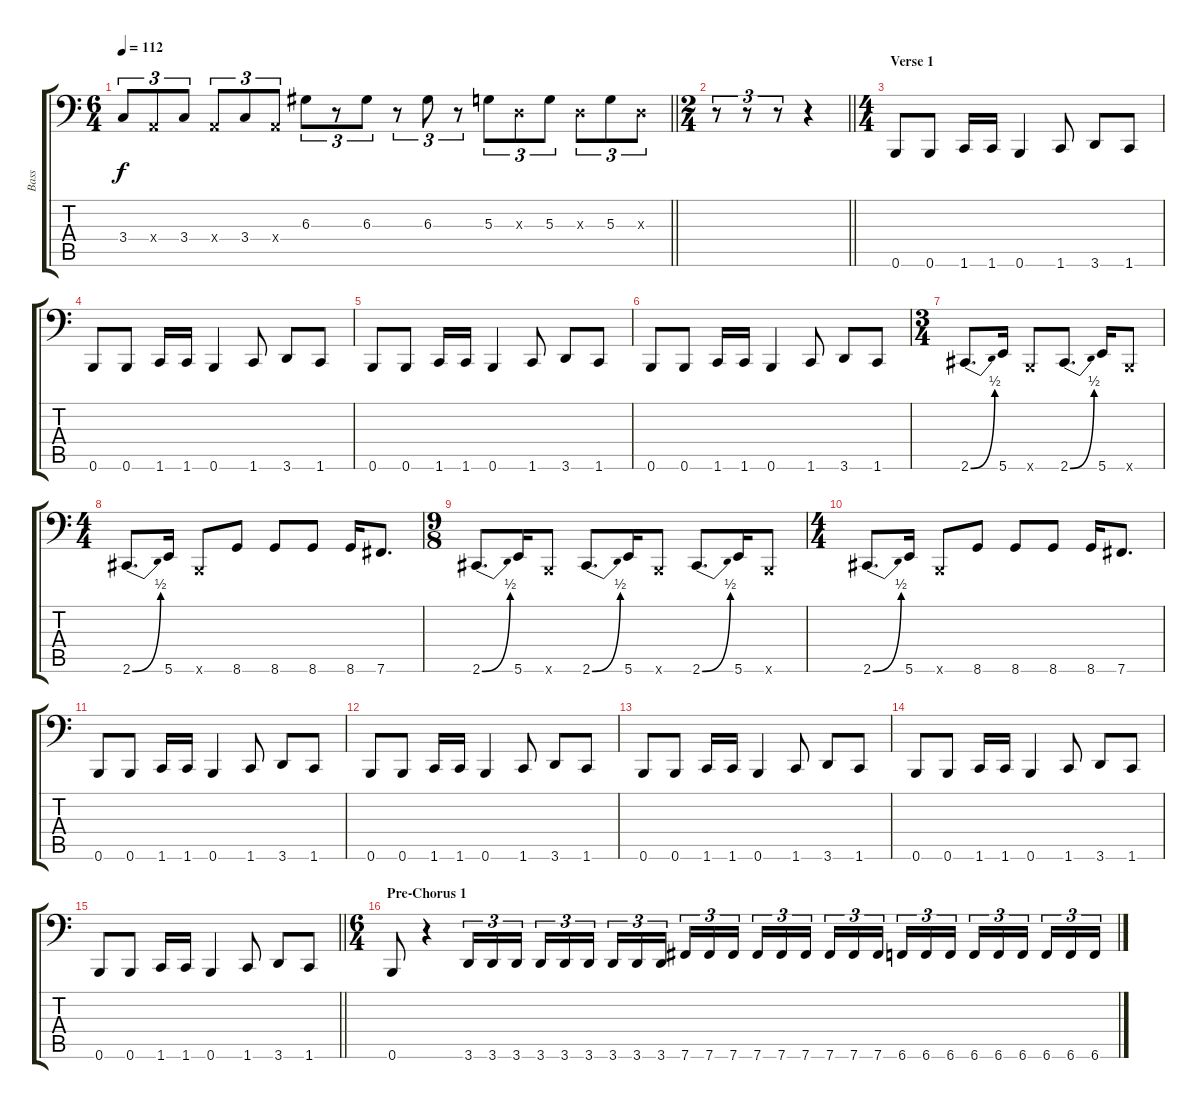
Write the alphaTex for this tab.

\track ("Bass" "Bass") {instrument electricbassfinger}
\staff {score tabs}
\tuning (C3 G2 D2 A1 E1 B0) {hide}
\ts (6 4)
\tempo 112
\clef f4
\barLineRight lightlight
\ks c
3.4.8{tu (3 2) dy f} 0.4{x}.8{tu (3 2)} 3.4.8{tu (3 2)} 0.4{x}.8{tu (3 2)} 3.4.8{tu (3 2)} 0.4{x}.8{tu (3 2)} 6.3.8{tu (3 2)} r.8{tu (3 2)} 6.3.8{tu (3 2)} r.8{tu (3 2)} 6.3.8{tu (3 2)} r.8{tu (3 2)} 5.3.8{tu (3 2)} 0.3{x}.8{tu (3 2)} 5.3.8{tu (3 2)} 0.3{x}.8{tu (3 2)} 5.3.8{tu (3 2)} 0.3{x}.8{tu (3 2)} |
\ts (2 4)
\barLineRight lightlight
r.8{tu (3 2)} r.8{tu (3 2)} r.8{tu (3 2)} r.4 |
\ts (4 4)
\section ("" "Verse 1")
0.6.8 0.6.8 1.6.16 1.6.16 0.6.4 1.6.8 3.6.8 1.6.8 |
0.6.8 0.6.8 1.6.16 1.6.16 0.6.4 1.6.8 3.6.8 1.6.8 |
0.6.8 0.6.8 1.6.16 1.6.16 0.6.4 1.6.8 3.6.8 1.6.8 |
0.6.8 0.6.8 1.6.16 1.6.16 0.6.4 1.6.8 3.6.8 1.6.8 |
\ts (3 4)
2.6{be (bend 0 0 60 2)}.8{d} 5.6.16 0.6{x}.8 2.6{be (bend 0 0 60 2)}.8{d} 5.6.16 0.6{x}.8 |
\ts (4 4)
2.6{be (bend 0 0 60 2)}.8{d} 5.6.16 0.6{x}.8 8.6.8 8.6.8 8.6.8 8.6.16 7.6.8{d} |
\ts (9 8)
2.6{be (bend 0 0 60 2)}.8{d} 5.6.16 0.6{x}.8 2.6{be (bend 0 0 60 2)}.8{d} 5.6.16 0.6{x}.8 2.6{be (bend 0 0 60 2)}.8{d} 5.6.16 0.6{x}.8 |
\ts (4 4)
2.6{be (bend 0 0 60 2)}.8{d} 5.6.16 0.6{x}.8 8.6.8 8.6.8 8.6.8 8.6.16 7.6.8{d} |
0.6.8 0.6.8 1.6.16 1.6.16 0.6.4 1.6.8 3.6.8 1.6.8 |
0.6.8 0.6.8 1.6.16 1.6.16 0.6.4 1.6.8 3.6.8 1.6.8 |
0.6.8 0.6.8 1.6.16 1.6.16 0.6.4 1.6.8 3.6.8 1.6.8 |
0.6.8 0.6.8 1.6.16 1.6.16 0.6.4 1.6.8 3.6.8 1.6.8 |
\barLineRight lightlight
0.6.8 0.6.8 1.6.16 1.6.16 0.6.4 1.6.8 3.6.8 1.6.8 |
\ts (6 4)
\section ("" "Pre-Chorus 1")
0.6.8 r.4 3.6.16{tu (3 2)} 3.6.16{tu (3 2)} 3.6.16{tu (3 2) beam splitsecondary} 3.6.16{tu (3 2)} 3.6.16{tu (3 2)} 3.6.16{tu (3 2) beam splitsecondary} 3.6.16{tu (3 2)} 3.6.16{tu (3 2)} 3.6.16{tu (3 2)} 7.6.16{tu (3 2)} 7.6.16{tu (3 2)} 7.6.16{tu (3 2) beam splitsecondary} 7.6.16{tu (3 2)} 7.6.16{tu (3 2)} 7.6.16{tu (3 2) beam splitsecondary} 7.6.16{tu (3 2)} 7.6.16{tu (3 2)} 7.6.16{tu (3 2) beam splitsecondary} 6.6.16{tu (3 2)} 6.6.16{tu (3 2)} 6.6.16{tu (3 2) beam splitsecondary} 6.6.16{tu (3 2)} 6.6.16{tu (3 2)} 6.6.16{tu (3 2) beam splitsecondary} 6.6.16{tu (3 2)} 6.6.16{tu (3 2)} 6.6.16{tu (3 2)}
